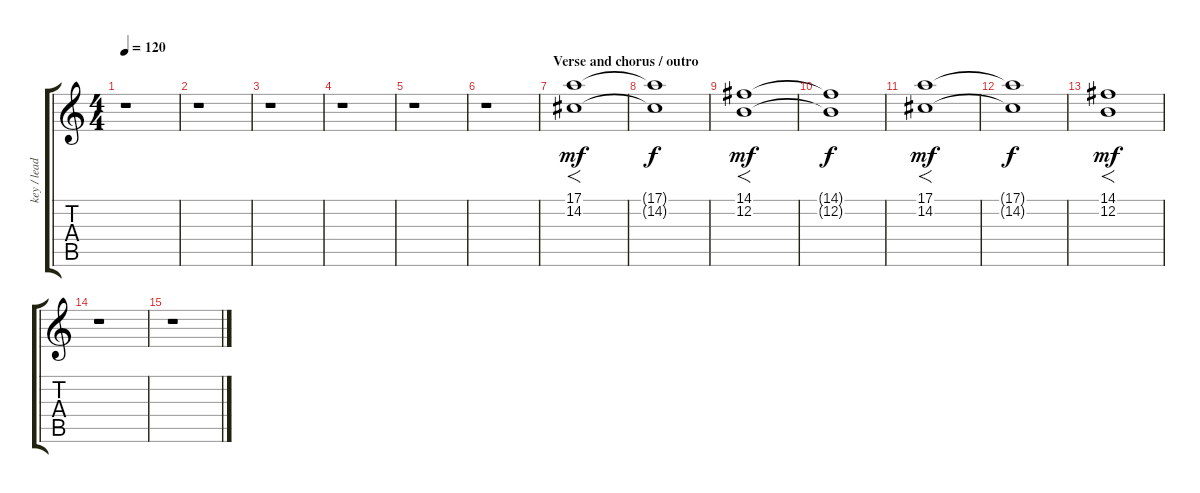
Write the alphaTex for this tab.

\track ("key / lead" "key / lead") {instrument synthstrings1}
\staff {score tabs}
\tuning (E4 B3 G3 D3 A2 E2) {hide}
\ts (4 4)
\tempo 120
\clef g2
\ks c
r.1{dy f} |
r.1 |
r.1 |
r.1 |
r.1 |
r.1 |
\section ("" "Verse and chorus / outro")
(17.1 14.2).1{f dy mf volume 11 instrument synthstrings1} |
(17.1{t} 14.2{t}).1{dy f} |
(14.1 12.2).1{f dy mf} |
(14.1{t} 12.2{t}).1{dy f} |
(17.1 14.2).1{f dy mf} |
(17.1{t} 14.2{t}).1{dy f} |
(14.1 12.2).1{f dy mf} |
r.1 |
r.1
